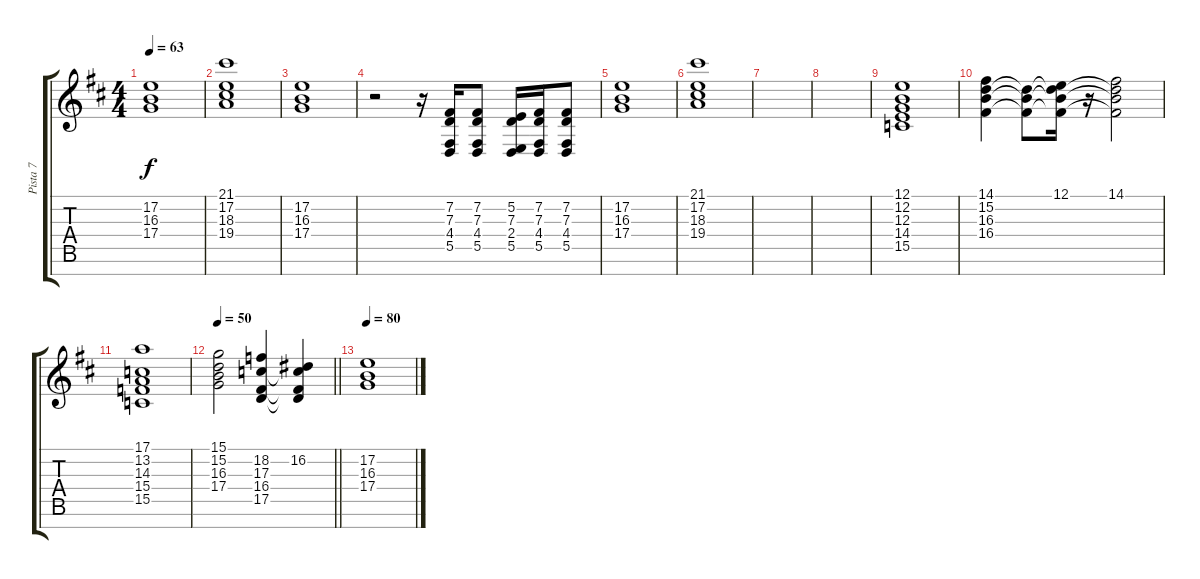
\track ("Pista 7" "Pista 7") {instrument percussiveorgan}
\staff {score tabs}
\tuning (E4 B3 G3 D3 A2 E2 B1) {hide}
\ts (4 4)
\tempo 63
\clef g2
\ks d
(17.2 16.3 17.4).1{dy f volume 3} |
(21.1 17.2 18.3 19.4).1 |
(17.2 16.3 17.4).1 |
r.2{volume 6 instrument frenchhorn} r.16 (7.2 7.3 4.4 5.5).16 (7.2 7.3 4.4 5.5).8 (5.2 7.3 2.4 5.5).16 (7.2 7.3 4.4 5.5).16 (7.2 7.3 4.4 5.5).8 |
(17.2 16.3 17.4).1{instrument percussiveorgan} |
(21.1 17.2 18.3 19.4).1 |
|
|
(12.1 12.2 12.3 14.4 15.5).1 |
(14.1 15.2 16.3 16.4).4 (15.2{t} 16.3{t} 16.4{t}).8 (12.1 15.2{t} 16.3{t} 16.4{t}).16 r.16 (14.1 15.2{t} 16.3{t} 16.4{t}).2 |
(17.1 13.2 14.3 15.4 15.5).1 |
\tempo 50
\barLineRight lightlight
(15.1 15.2 16.3 17.4).2 (18.2 17.3 16.4 17.5).4 (16.2 17.3{t} 16.4{t} 17.5{t}).4 |
\tempo 80
(17.2 16.3 17.4).1
